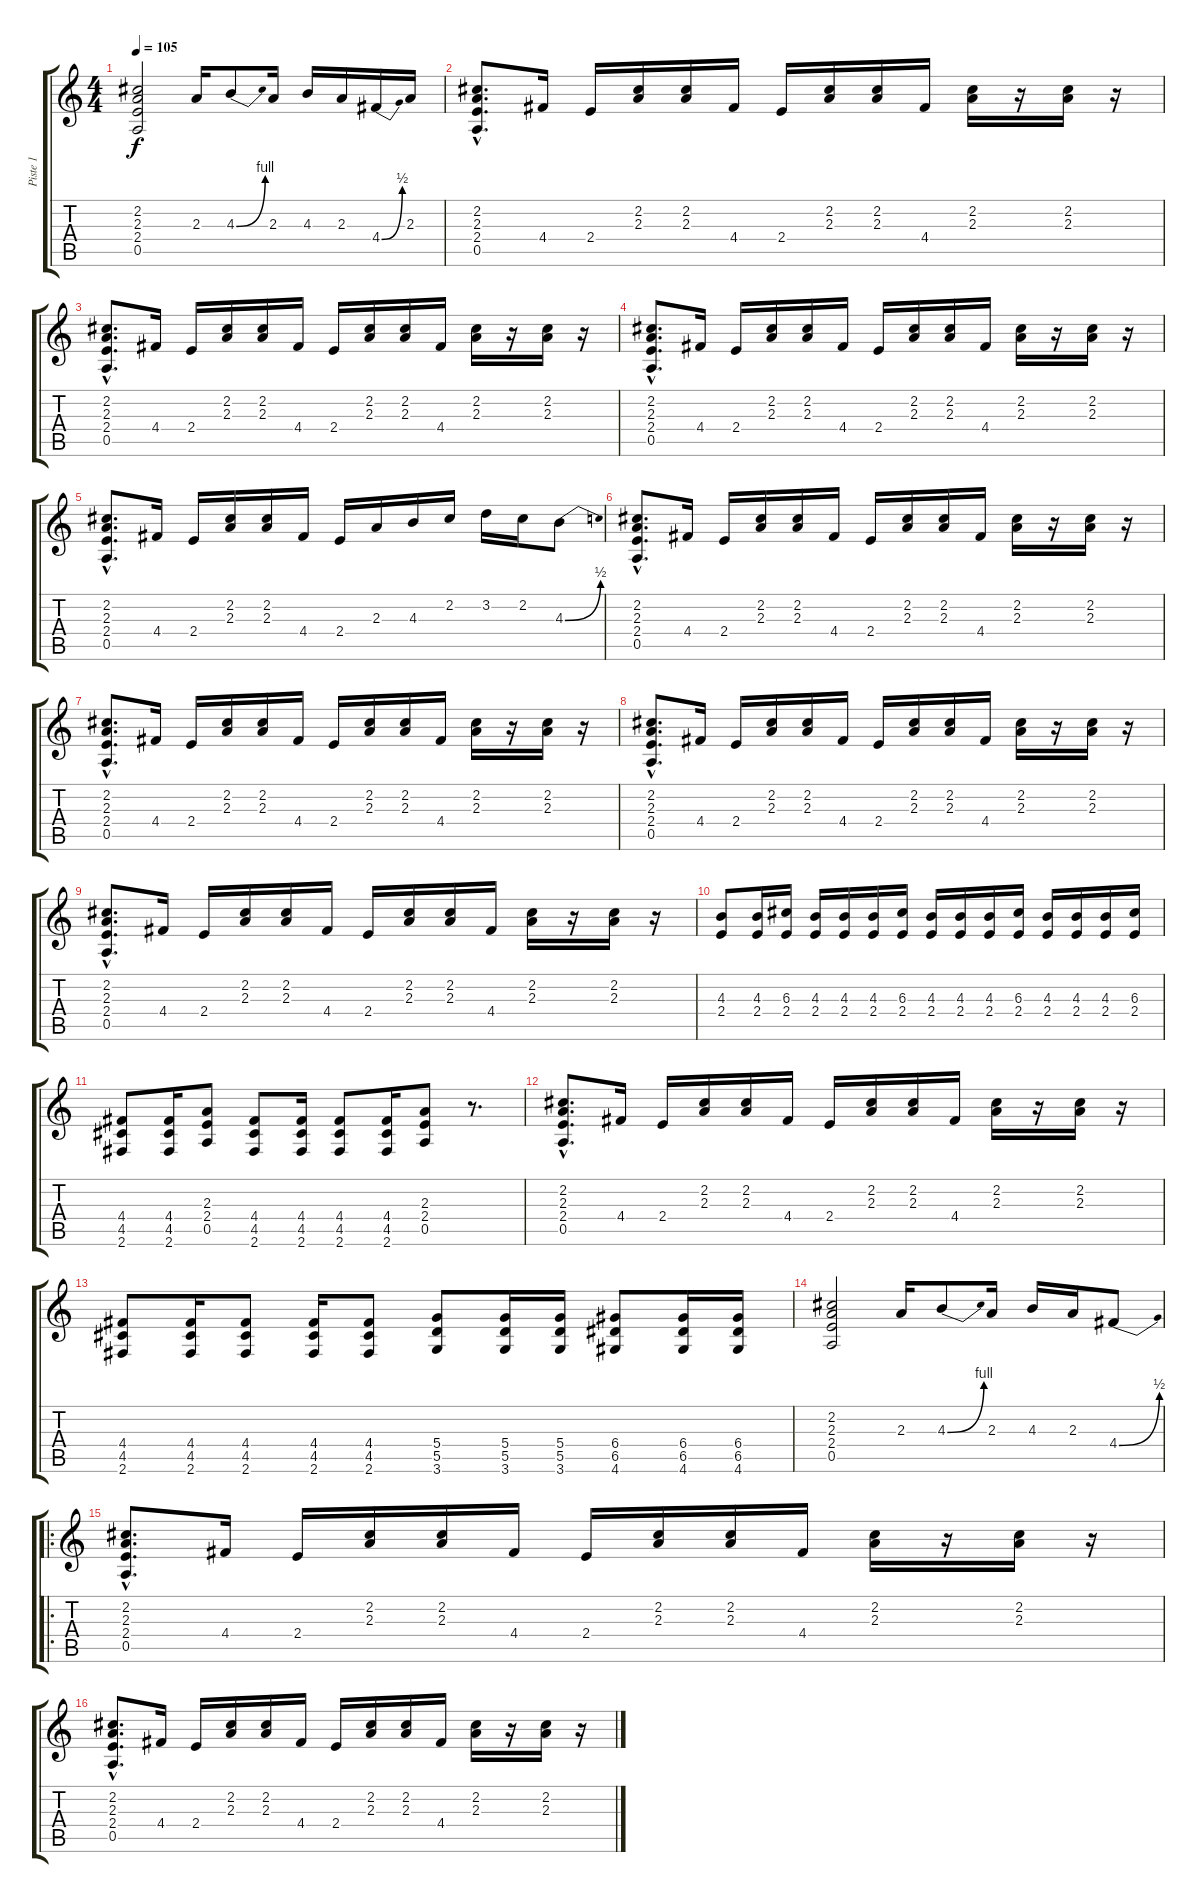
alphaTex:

\track ("Piste 1" "Piste 1") {instrument electricguitarclean}
\staff {score tabs}
\tuning (E4 B3 G3 D3 A2 E2) {hide}
\ts (4 4)
\tempo 105
\clef g2
\ks c
(2.2 2.3 2.4 0.5).2{dy f} 2.3.16 4.3{be (bend 0 0 60 4)}.8 2.3.16 4.3.16 2.3.16 4.4{be (bend 0 0 60 2)}.16 2.3.16 |
(2.2{hac} 2.3{hac} 2.4{hac} 0.5{hac}).8{d} 4.4.16 2.4.16 (2.2 2.3).16 (2.2 2.3).16 4.4.16 2.4.16 (2.2 2.3).16 (2.2 2.3).16 4.4.16 (2.2 2.3).16 r.16 (2.2 2.3).16 r.16 |
(2.2{hac} 2.3{hac} 2.4{hac} 0.5{hac}).8{d} 4.4.16 2.4.16 (2.2 2.3).16 (2.2 2.3).16 4.4.16 2.4.16 (2.2 2.3).16 (2.2 2.3).16 4.4.16 (2.2 2.3).16 r.16 (2.2 2.3).16 r.16 |
(2.2{hac} 2.3{hac} 2.4{hac} 0.5{hac}).8{d} 4.4.16 2.4.16 (2.2 2.3).16 (2.2 2.3).16 4.4.16 2.4.16 (2.2 2.3).16 (2.2 2.3).16 4.4.16 (2.2 2.3).16 r.16 (2.2 2.3).16 r.16 |
(2.2{hac} 2.3{hac} 2.4{hac} 0.5{hac}).8{d} 4.4.16 2.4.16 (2.2 2.3).16 (2.2 2.3).16 4.4.16 2.4.16 2.3.16 4.3.16 2.2.16 3.2.16 2.2.16 4.3{be (bend 0 0 60 2)}.8 |
(2.2{hac} 2.3{hac} 2.4{hac} 0.5{hac}).8{d} 4.4.16 2.4.16 (2.2 2.3).16 (2.2 2.3).16 4.4.16 2.4.16 (2.2 2.3).16 (2.2 2.3).16 4.4.16 (2.2 2.3).16 r.16 (2.2 2.3).16 r.16 |
(2.2{hac} 2.3{hac} 2.4{hac} 0.5{hac}).8{d} 4.4.16 2.4.16 (2.2 2.3).16 (2.2 2.3).16 4.4.16 2.4.16 (2.2 2.3).16 (2.2 2.3).16 4.4.16 (2.2 2.3).16 r.16 (2.2 2.3).16 r.16 |
(2.2{hac} 2.3{hac} 2.4{hac} 0.5{hac}).8{d} 4.4.16 2.4.16 (2.2 2.3).16 (2.2 2.3).16 4.4.16 2.4.16 (2.2 2.3).16 (2.2 2.3).16 4.4.16 (2.2 2.3).16 r.16 (2.2 2.3).16 r.16 |
(2.2{hac} 2.3{hac} 2.4{hac} 0.5{hac}).8{d} 4.4.16 2.4.16 (2.2 2.3).16 (2.2 2.3).16 4.4.16 2.4.16 (2.2 2.3).16 (2.2 2.3).16 4.4.16 (2.2 2.3).16 r.16 (2.2 2.3).16 r.16 |
(4.3 2.4).8 (4.3 2.4).16 (6.3 2.4).16 (4.3 2.4).16 (4.3 2.4).16 (4.3 2.4).16 (6.3 2.4).16 (4.3 2.4).16 (4.3 2.4).16 (4.3 2.4).16 (6.3 2.4).16 (4.3 2.4).16 (4.3 2.4).16 (4.3 2.4).16 (6.3 2.4).16 |
(4.4 4.5 2.6).8 (4.4 4.5 2.6).16 (2.3 2.4 0.5).8 (4.4 4.5 2.6).8 (4.4 4.5 2.6).16 (4.4 4.5 2.6).8 (4.4 4.5 2.6).16 (2.3 2.4 0.5).8 r.8{d} |
(2.2{hac} 2.3{hac} 2.4{hac} 0.5{hac}).8{d} 4.4.16 2.4.16 (2.2 2.3).16 (2.2 2.3).16 4.4.16 2.4.16 (2.2 2.3).16 (2.2 2.3).16 4.4.16 (2.2 2.3).16 r.16 (2.2 2.3).16 r.16 |
(4.4 4.5 2.6).8 (4.4 4.5 2.6).16 (4.4 4.5 2.6).8 (4.4 4.5 2.6).16 (4.4 4.5 2.6).8 (5.4 5.5 3.6).8 (5.4 5.5 3.6).16 (5.4 5.5 3.6).16 (6.4 6.5 4.6).8 (6.4 6.5 4.6).16 (6.4 6.5 4.6).16 |
(2.2 2.3 2.4 0.5).2 2.3.16 4.3{be (bend 0 0 60 4)}.8 2.3.16 4.3.16 2.3.16 4.4{be (bend 0 0 60 2)}.8 |
\ro
(2.2{hac} 2.3{hac} 2.4{hac} 0.5{hac}).8{d} 4.4.16 2.4.16 (2.2 2.3).16 (2.2 2.3).16 4.4.16 2.4.16 (2.2 2.3).16 (2.2 2.3).16 4.4.16 (2.2 2.3).16 r.16 (2.2 2.3).16 r.16 |
(2.2{hac} 2.3{hac} 2.4{hac} 0.5{hac}).8{d} 4.4.16 2.4.16 (2.2 2.3).16 (2.2 2.3).16 4.4.16 2.4.16 (2.2 2.3).16 (2.2 2.3).16 4.4.16 (2.2 2.3).16 r.16 (2.2 2.3).16 r.16
